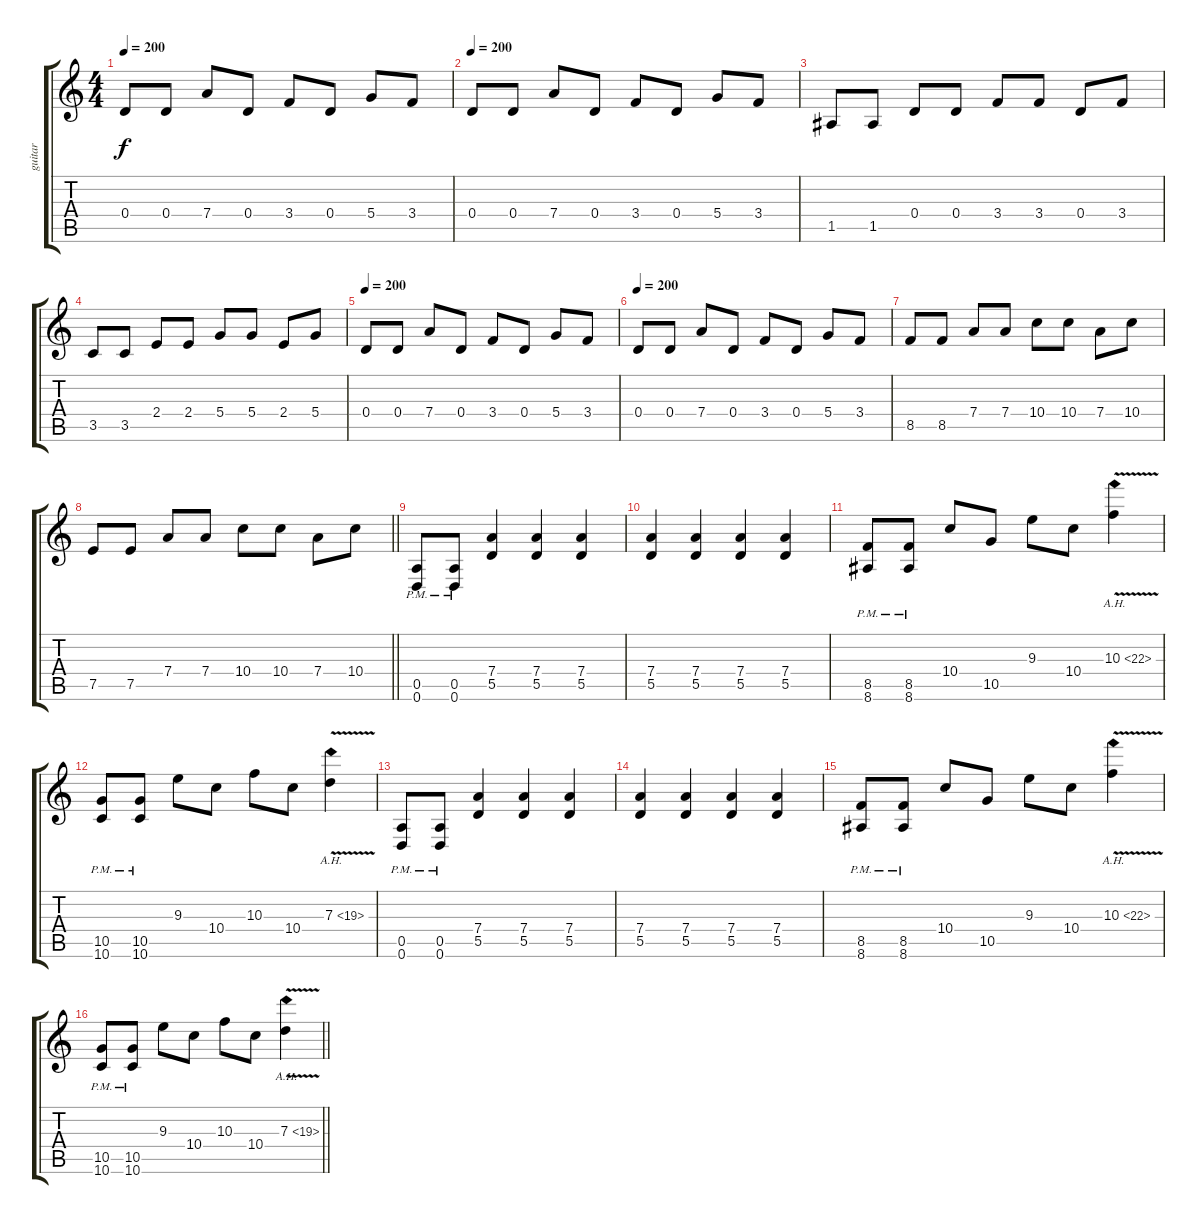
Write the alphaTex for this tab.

\track ("guitar" "guitar") {instrument distortionguitar}
\staff {score tabs}
\tuning (E4 B3 G3 D3 A2 D2) {hide}
\ts (4 4)
\tempo 200
\clef g2
\ks c
0.4.8{dy f} 0.4.8 7.4.8 0.4.8 3.4.8 0.4.8 5.4.8 3.4.8 |
\tempo 200
0.4.8 0.4.8 7.4.8 0.4.8 3.4.8 0.4.8 5.4.8 3.4.8 |
1.5.8 1.5.8 0.4.8 0.4.8 3.4.8 3.4.8 0.4.8 3.4.8 |
3.5.8 3.5.8 2.4.8 2.4.8 5.4.8 5.4.8 2.4.8 5.4.8 |
\tempo 200
0.4.8 0.4.8 7.4.8 0.4.8 3.4.8 0.4.8 5.4.8 3.4.8 |
\tempo 200
0.4.8 0.4.8 7.4.8 0.4.8 3.4.8 0.4.8 5.4.8 3.4.8 |
8.5.8 8.5.8 7.4.8 7.4.8 10.4.8 10.4.8 7.4.8 10.4.8 |
\barLineRight lightlight
7.5.8 7.5.8 7.4.8 7.4.8 10.4.8 10.4.8 7.4.8 10.4.8 |
\section ("" "")
(0.5{pm} 0.6{pm}).8 (0.5{pm} 0.6{pm}).8 (7.4 5.5).4 (7.4 5.5).4 (7.4 5.5).4 |
(7.4 5.5).4 (7.4 5.5).4 (7.4 5.5).4 (7.4 5.5).4 |
(8.5{pm} 8.6{pm}).8 (8.5{pm} 8.6{pm}).8 10.4.8 10.5.8 9.3.8 10.4.8 10.3{ah 12 v}.4 |
(10.5{pm} 10.6{pm}).8 (10.5{pm} 10.6{pm}).8 9.3.8 10.4.8 10.3.8 10.4.8 7.3{ah 12 v}.4 |
(0.5{pm} 0.6{pm}).8 (0.5{pm} 0.6{pm}).8 (7.4 5.5).4 (7.4 5.5).4 (7.4 5.5).4 |
(7.4 5.5).4 (7.4 5.5).4 (7.4 5.5).4 (7.4 5.5).4 |
(8.5{pm} 8.6{pm}).8 (8.5{pm} 8.6{pm}).8 10.4.8 10.5.8 9.3.8 10.4.8 10.3{ah 12 v}.4 |
\barLineRight lightlight
(10.5{pm} 10.6{pm}).8 (10.5{pm} 10.6{pm}).8 9.3.8 10.4.8 10.3.8 10.4.8 7.3{ah 12 v}.4
